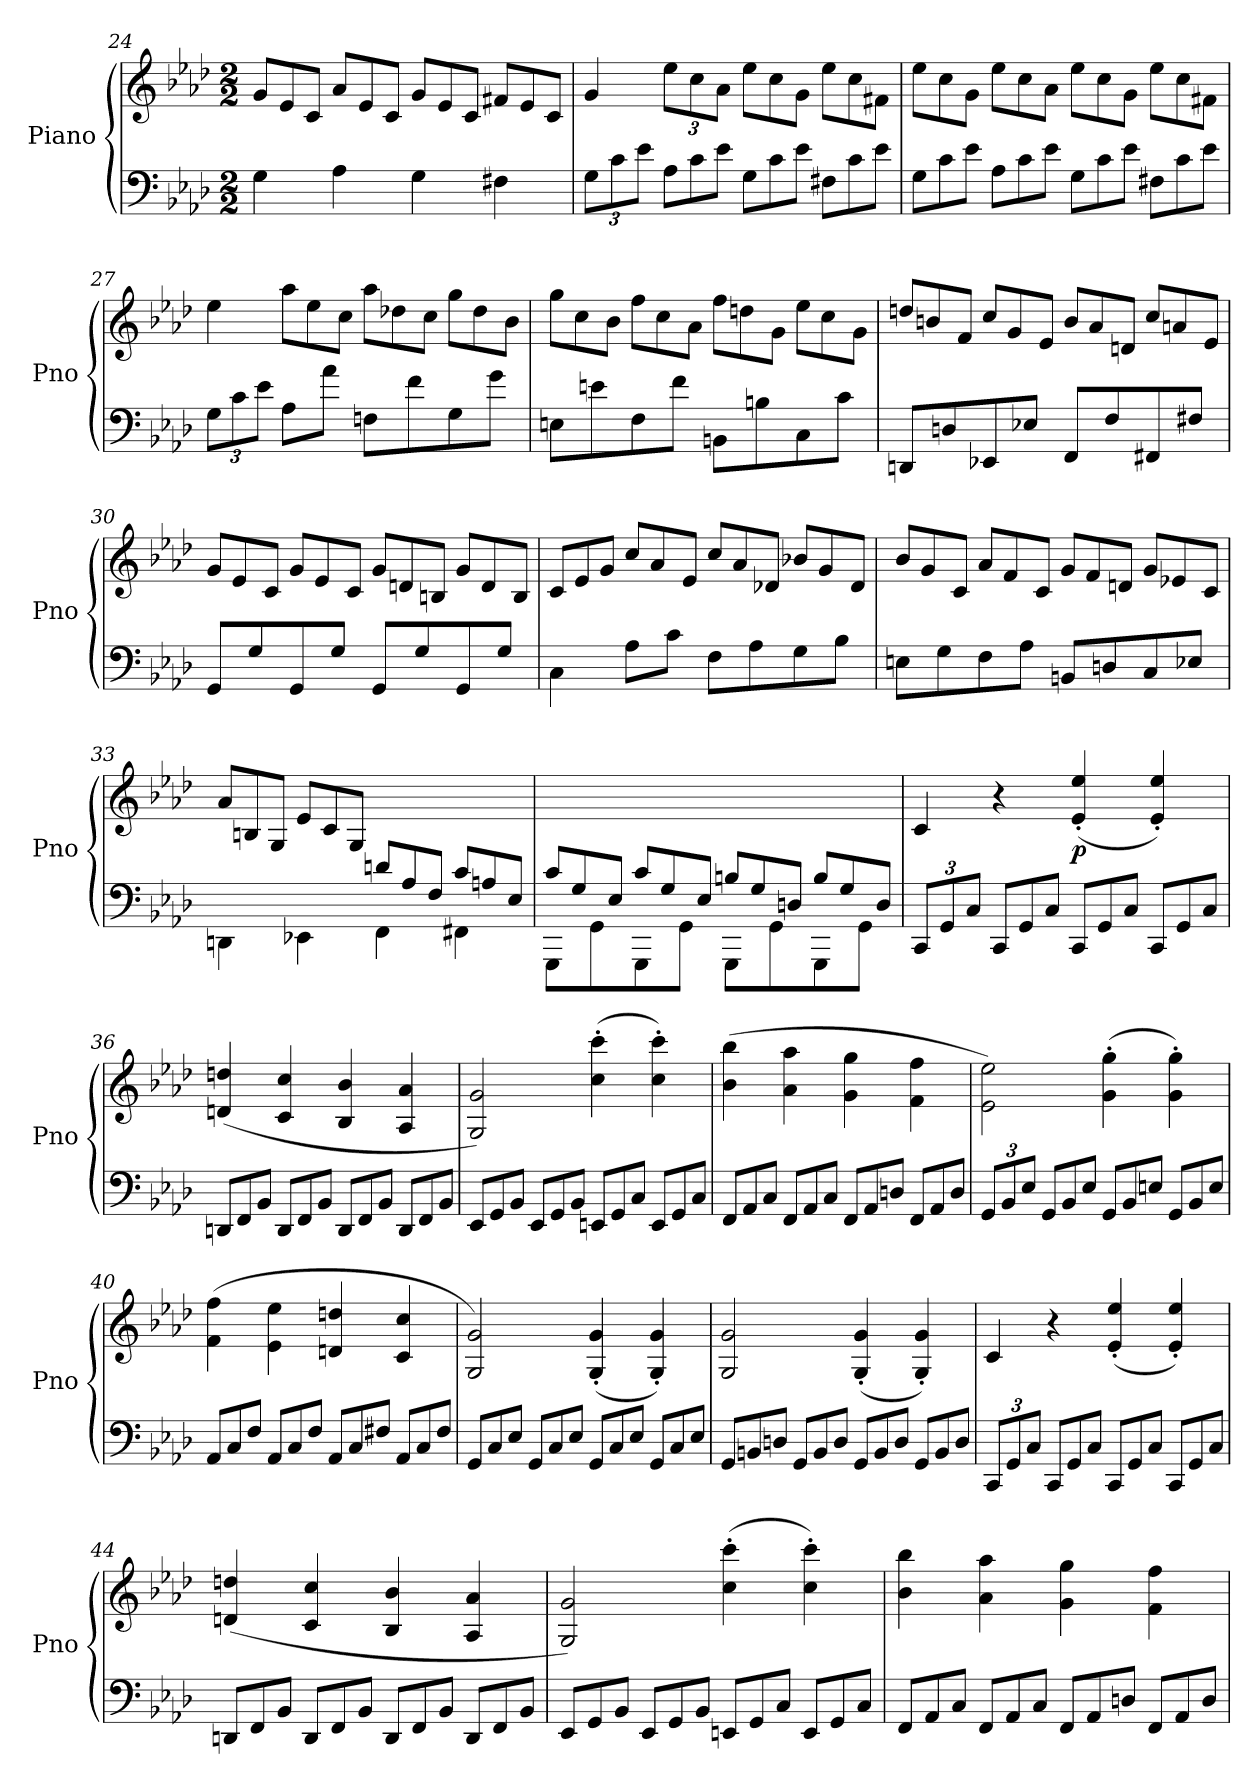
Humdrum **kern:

**kern	**kern	**dynam
*part1	*part1	*part1
*staff2	*staff1	*staff1/2
*I"Piano	*	*
*I'Pno	*	*
*clefF4	*clefG2	*
*k[b-e-a-d-]	*k[b-e-a-d-]	*
*f:	*f:	*
*M2/2	*M2/2	*
*	*Xtuplet	*
=24	=24	=24
4G\	12g/L	.
.	12e-/	.
.	12c/J	.
4A-\	12a-/L	.
.	12e-/	.
.	12c/J	.
4G\	12g/L	.
.	12e-/	.
.	12c/J	.
4F#X\	12f#X/L	.
.	12e-/	.
.	12c/J	.
=25	=25	=25
*Xbrackettup	*	*
12G\L	4g/	.
12c\	.	.
12e-\J	.	.
*Xtuplet	*tuplet	*
*	*Xbrackettup	*
12A-\L	12ee-\L	.
12c\	12cc\	.
12e-\J	12a-\J	.
*	*Xtuplet	*
12G\L	12ee-\L	.
12c\	12cc\	.
12e-\J	12g\J	.
12F#X\L	12ee-\L	.
12c\	12cc\	.
12e-\J	12f#X\J	.
!!LO:LB:g=z
=26	=26	=26
12G\L	12ee-\L	.
12c\	12cc\	.
12e-\J	12g\J	.
12A-\L	12ee-\L	.
12c\	12cc\	.
12e-\J	12a-\J	.
12G\L	12ee-\L	.
12c\	12cc\	.
12e-\J	12g\J	.
12F#X\L	12ee-\L	.
12c\	12cc\	.
12e-\J	12f#X\J	.
=27	=27	=27
*tuplet	*	*
12G\L	4ee-\	.
12c\	.	.
12e-\J	.	.
8A-\L	12aa-\L	.
.	12ee-\	.
8a-\J	.	.
.	12cc\J	.
8Fn\L	12aa-\L	.
.	12dd-X\	.
8f\	.	.
.	12cc\J	.
8G\	12gg\L	.
.	12dd-\	.
8g\J	.	.
.	12b-\J	.
!!LO:LB:g=z
=28	=28	=28
8En\L	12gg\L	.
.	12cc\	.
8en\	.	.
.	12b-\J	.
8F\	12ff\L	.
.	12cc\	.
8f\J	.	.
.	12a-\J	.
8BBn\L	12ff\L	.
.	12ddn\	.
8Bn\	.	.
.	12g\J	.
8C\	12ee-\L	.
.	12cc\	.
8c\J	.	.
.	12g\J	.
=29	=29	=29
8DDn/L	12ddn/L	.
.	12bn/	.
8Dn/	.	.
.	12f/J	.
8EE-X/	12cc/L	.
.	12g/	.
8E-X/J	.	.
.	12e-/J	.
8FF/L	12b/L	.
.	12a-/	.
8F/	.	.
.	12dn/J	.
8FF#X/	12cc/L	.
.	12an/	.
8F#X/J	.	.
.	12e-/J	.
!!LO:LB:g=z
=30	=30	=30
8GG/L	12g/L	.
.	12e-/	.
8G/	.	.
.	12c/J	.
8GG/	12g/L	.
.	12e-/	.
8G/J	.	.
.	12c/J	.
8GG/L	12g/L	.
.	12dn/	.
8G/	.	.
.	12Bn/J	.
8GG/	12g/L	.
.	12d/	.
8G/J	.	.
.	12B/J	.
=31	=31	=31
4C\	12c/L	.
.	12e-/	.
.	12g/J	.
8A-\L	12cc/L	.
.	12a-/	.
8c\J	.	.
.	12e-/J	.
8F\L	12cc/L	.
.	12a-/	.
8A-\	.	.
.	12d-X/J	.
8G\	12b-X/L	.
.	12g/	.
8B-\J	.	.
.	12d-/J	.
!!LO:LB:g=z
=32	=32	=32
8En\L	12b-/L	.
.	12g/	.
8G\	.	.
.	12c/J	.
8F\	12a-/L	.
.	12f/	.
8A-\J	.	.
.	12c/J	.
8BBn/L	12g/L	.
.	12f/	.
8Dn/	.	.
.	12dn/J	.
8C/	12g/L	.
.	12e-X/	.
8E-X/J	.	.
.	12c/J	.
=33	=33	=33
*^	*	*
2ryy	4DDn\	12a-/L	.
.	.	12Bn/	.
.	.	12G/J	.
.	4EE-X\	12e-/L	.
.	.	12c/	.
.	.	12G/J	.
*Xtuplet	*	*	*
12dn/L	4FF\	2ryy	.
12A-/	.	.	.
12F/J	.	.	.
12c/L	4FF#X\	.	.
12An/	.	.	.
12E-/J	.	.	.
!!LO:PB:g=z
=34	=34	=34	=34
12c/L	8GGG\L	1ryy	.
12G/	.	.	.
.	8GG\	.	.
12E-/J	.	.	.
12c/L	8GGG\	.	.
12G/	.	.	.
.	8GG\J	.	.
12E-/J	.	.	.
12Bn/L	8GGG\L	.	.
12G/	.	.	.
.	8GG\	.	.
12Dn/J	.	.	.
12B/L	8GGG\	.	.
12G/	.	.	.
.	8GG\J	.	.
12D/J	.	.	.
*v	*v	*	*
=35	=35	=35
*tuplet	*	*
12CC/L	4c/	.
12GG/	.	.
12C/J	.	.
*Xtuplet	*	*
12CC/L	4r	.
12GG/	.	.
12C/J	.	.
!	!	!LO:DY:b
12CC/L	(<4e-/' 4ee-/'	p
12GG/	.	.
12C/J	.	.
12CC/L	4e-/' 4ee-/')	.
12GG/	.	.
12C/J	.	.
=36	=36	=36
12DDn/L	(<4dn/ 4ddn/	.
12FF/	.	.
12BB-/J	.	.
12DD/L	4c/ 4cc/	.
12FF/	.	.
12BB-/J	.	.
12DD/L	4B-/ 4b-/	.
12FF/	.	.
12BB-/J	.	.
12DD/L	4A-/ 4a-/	.
12FF/	.	.
12BB-/J	.	.
!!LO:LB:g=z
=37	=37	=37
12EE-/L	2G/ 2g/)	.
12GG/	.	.
12BB-/J	.	.
12EE-/L	.	.
12GG/	.	.
12BB-/J	.	.
12EEn/L	(>4cc\' 4ccc\'	.
12GG/	.	.
12C/J	.	.
12EE/L	4cc\' 4ccc\')	.
12GG/	.	.
12C/J	.	.
=38	=38	=38
12FF/L	(>4b-\ 4bb-\	.
12AA-/	.	.
12C/J	.	.
12FF/L	4a-\ 4aa-\	.
12AA-/	.	.
12C/J	.	.
12FF/L	4g\ 4gg\	.
12AA-/	.	.
12Dn/J	.	.
12FF/L	4f\ 4ff\	.
12AA-/	.	.
12D/J	.	.
=39	=39	=39
*tuplet	*	*
12GG/L	2e-\ 2ee-\)	.
12BB-/	.	.
12E-/J	.	.
*Xtuplet	*	*
12GG/L	.	.
12BB-/	.	.
12E-/J	.	.
12GG/L	(>4g\' 4gg\'	.
12BB-/	.	.
12En/J	.	.
12GG/L	4g\' 4gg\')	.
12BB-/	.	.
12E/J	.	.
!!LO:LB:g=z
=40	=40	=40
12AA-/L	(>4f\ 4ff\	.
12C/	.	.
12F/J	.	.
12AA-/L	4e-\ 4ee-\	.
12C/	.	.
12F/J	.	.
12AA-/L	4dn/ 4ddn/	.
12C/	.	.
12F#X/J	.	.
12AA-/L	4c/ 4cc/	.
12C/	.	.
12F#/J	.	.
=41	=41	=41
12GG/L	2G/ 2g/)	.
12C/	.	.
12E-/J	.	.
12GG/L	.	.
12C/	.	.
12E-/J	.	.
12GG/L	(<4G/' 4g/'	.
12C/	.	.
12E-/J	.	.
12GG/L	4G/' 4g/')	.
12C/	.	.
12E-/J	.	.
=42	=42	=42
12GG/L	2G/ 2g/	.
12BBn/	.	.
12Dn/J	.	.
12GG/L	.	.
12BB/	.	.
12D/J	.	.
12GG/L	(<4G/' 4g/'	.
12BB/	.	.
12D/J	.	.
12GG/L	4G/' 4g/')	.
12BB/	.	.
12D/J	.	.
!!LO:LB:g=z
=43	=43	=43
*tuplet	*	*
12CC/L	4c/	.
12GG/	.	.
12C/J	.	.
*Xtuplet	*	*
12CC/L	4r	.
12GG/	.	.
12C/J	.	.
12CC/L	(<4e-/' 4ee-/'	.
12GG/	.	.
12C/J	.	.
12CC/L	4e-/' 4ee-/')	.
12GG/	.	.
12C/J	.	.
=44	=44	=44
12DDn/L	(<4dn/ 4ddn/	.
12FF/	.	.
12BB-/J	.	.
12DD/L	4c/ 4cc/	.
12FF/	.	.
12BB-/J	.	.
12DD/L	4B-/ 4b-/	.
12FF/	.	.
12BB-/J	.	.
12DD/L	4A-/ 4a-/	.
12FF/	.	.
12BB-/J	.	.
=45	=45	=45
12EE-/L	2G/ 2g/)	.
12GG/	.	.
12BB-/J	.	.
12EE-/L	.	.
12GG/	.	.
12BB-/J	.	.
12EEn/L	(>4cc\' 4ccc\'	.
12GG/	.	.
12C/J	.	.
12EE/L	4cc\' 4ccc\')	.
12GG/	.	.
12C/J	.	.
!!LO:LB:g=z
=46	=46	=46
12FF/L	4b-\ 4bb-\	.
12AA-/	.	.
12C/J	.	.
12FF/L	4a-\ 4aa-\	.
12AA-/	.	.
12C/J	.	.
12FF/L	4g\ 4gg\	.
12AA-/	.	.
12Dn/J	.	.
12FF/L	4f\ 4ff\	.
12AA-/	.	.
12D/J	.	.
=	=	=
*-	*-	*-
